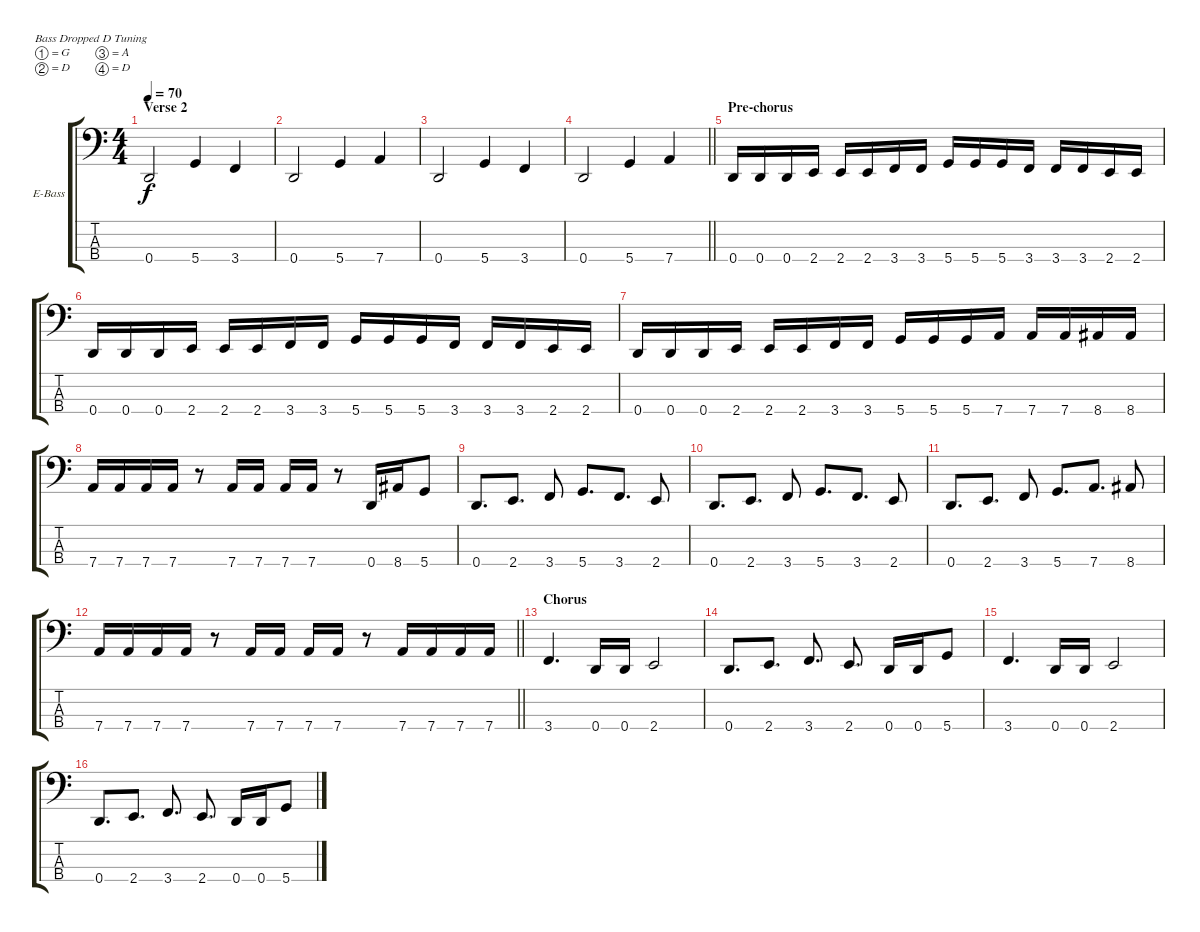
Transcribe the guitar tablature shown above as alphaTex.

\bracketExtendMode groupsimilarinstruments
\firstSystemTrackNameOrientation horizontal
\otherSystemsTrackNameOrientation horizontal
\track ("Bass" "E-Bass") {instrument electricbassfinger}
\staff {score tabs}
\tuning (G2 D2 A1 D1)
\ts (4 4)
\section ("" "Verse 2")
\tempo 70
\clef f4
\ks c
0.4.2{dy f} 5.4.4 3.4.4 |
0.4.2 5.4.4 7.4.4 |
0.4.2 5.4.4 3.4.4 |
\barLineRight lightlight
0.4.2 5.4.4 7.4.4 |
\section ("" "Pre-chorus")
0.4.16 0.4.16 0.4.16 2.4.16 2.4.16 2.4.16 3.4.16 3.4.16 5.4.16 5.4.16 5.4.16 3.4.16 3.4.16 3.4.16 2.4.16 2.4.16 |
0.4.16 0.4.16 0.4.16 2.4.16 2.4.16 2.4.16 3.4.16 3.4.16 5.4.16 5.4.16 5.4.16 3.4.16 3.4.16 3.4.16 2.4.16 2.4.16 |
0.4.16 0.4.16 0.4.16 2.4.16 2.4.16 2.4.16 3.4.16 3.4.16 5.4.16 5.4.16 5.4.16 7.4.16 7.4.16 7.4.16 8.4.16 8.4.16 |
7.4.16 7.4.16 7.4.16 7.4.16 r.8 7.4.16 7.4.16 7.4.16 7.4.16 r.8 0.4.16 8.4.16 5.4.8 |
0.4.8{d} 2.4.8{d} 3.4.8 5.4.8{d} 3.4.8{d} 2.4.8 |
0.4.8{d} 2.4.8{d} 3.4.8 5.4.8{d} 3.4.8{d} 2.4.8 |
0.4.8{d} 2.4.8{d} 3.4.8 5.4.8{d} 7.4.8{d} 8.4.8 |
\barLineRight lightlight
7.4.16 7.4.16 7.4.16 7.4.16 r.8 7.4.16 7.4.16 7.4.16 7.4.16 r.8 7.4.16 7.4.16 7.4.16 7.4.16 |
\section ("" "Chorus")
3.4.4{d} 0.4.16 0.4.16 2.4.2 |
0.4.8{d} 2.4.8{d} 3.4.8{d} 2.4.8{d} 0.4.16 0.4.16 5.4.8 |
3.4.4{d} 0.4.16 0.4.16 2.4.2 |
0.4.8{d} 2.4.8{d} 3.4.8{d} 2.4.8{d} 0.4.16 0.4.16 5.4.8
